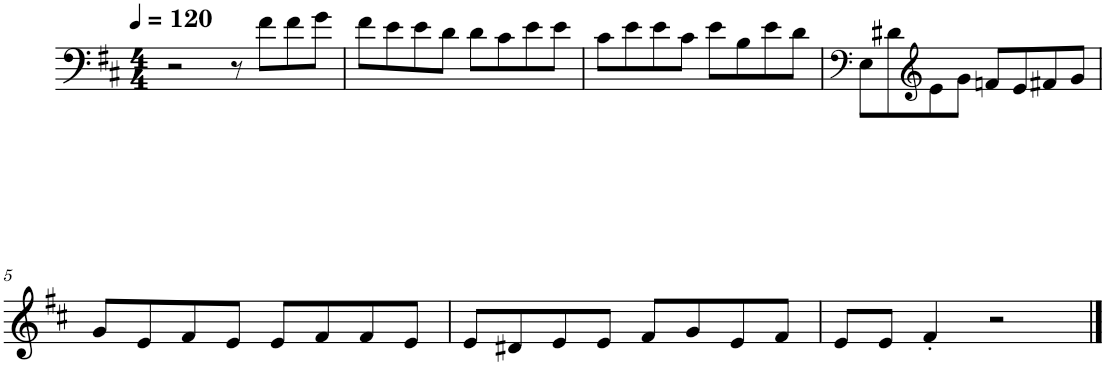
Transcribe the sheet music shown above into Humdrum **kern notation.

**kern
*part1
*staff1
*I"Violoncello
*I'Vc.
*clefF4
*k[f#c#]
*M4/4
*MM120
=1
2r
8r
8f#\L
8f#\
8g\J
=2
8f#\L
8e\
8e\
8d\J
8d\L
8c#\
8e\
8e\J
=3
8c#\L
8e\
8e\
8c#\J
8e\L
8B\
8e\
8d\J
=4
*clefF4
8E\L
8d#X\
*clefG2
8e\
8g\J
8fn/L
8e/
8f#X/
8g/J
!!LO:LB:g=z
=5
8g/L
8e/
8f#/
8e/J
8e/L
8f#/
8f#/
8e/J
=6
8e/L
8d#X/
8e/
8e/J
8f#/L
8g/
8e/
8f#/J
=7
8e/L
8e/J
4f#'/
2r
==
*-
